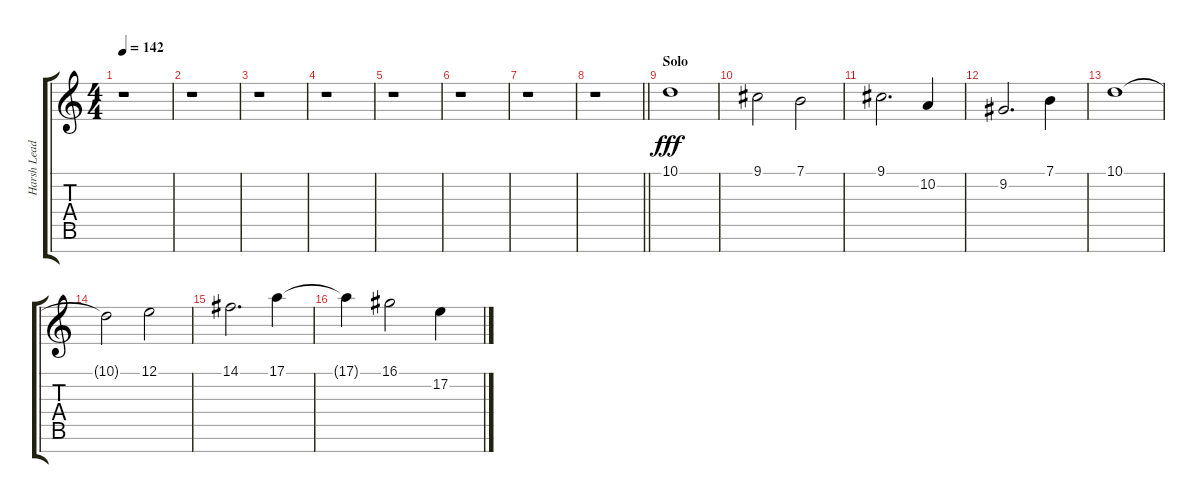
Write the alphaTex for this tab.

\track ("Harsh Lead" "Harsh Lead") {instrument lead2sawtooth}
\staff {score tabs}
\tuning (E4 B3 G3 D3 A2 E2 B1) {hide}
\ts (4 4)
\tempo 142
\clef g2
\ks c
r.1{dy f} |
r.1 |
r.1 |
r.1 |
r.1 |
r.1 |
r.1 |
\barLineRight lightlight
r.1 |
\section ("" "Solo")
10.1.1{dy fff} |
9.1.2 7.1.2 |
9.1.2{d} 10.2.4 |
9.2.2{d} 7.1.4 |
10.1.1 |
10.1{t}.2 12.1.2 |
14.1.2{d} 17.1.4 |
17.1{t}.4 16.1.2 17.2.4
